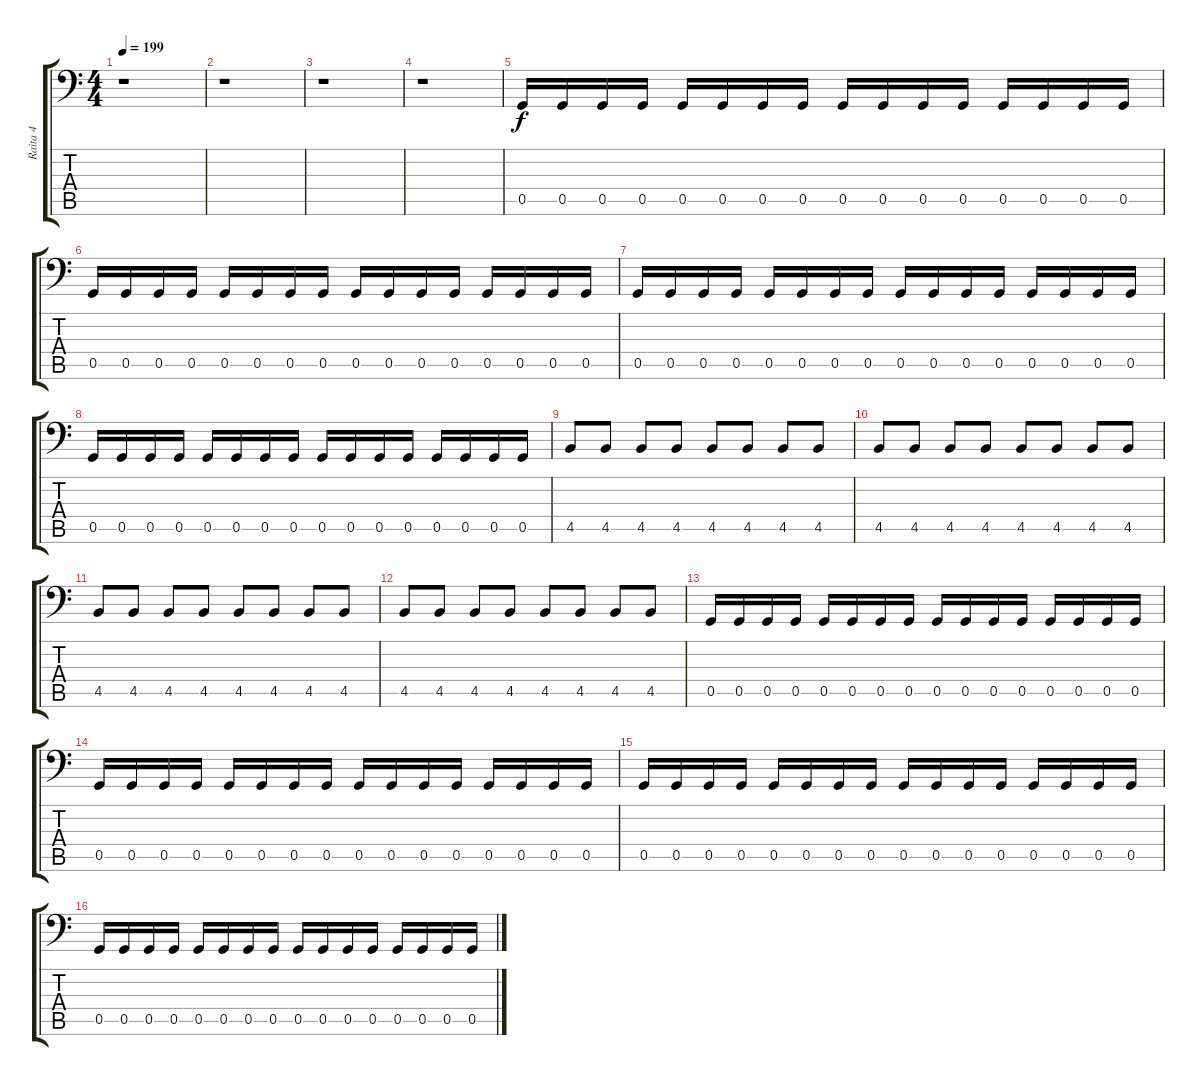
\track ("Raita 4" "Raita 4") {instrument electricbassfinger}
\staff {score tabs}
\tuning (D3 A2 F2 C2 G1 D1) {hide}
\ts (4 4)
\tempo 199
\clef f4
\ks c
r.1{dy f} |
r.1 |
r.1 |
r.1 |
0.5.16 0.5.16 0.5.16 0.5.16 0.5.16 0.5.16 0.5.16 0.5.16 0.5.16 0.5.16 0.5.16 0.5.16 0.5.16 0.5.16 0.5.16 0.5.16 |
0.5.16 0.5.16 0.5.16 0.5.16 0.5.16 0.5.16 0.5.16 0.5.16 0.5.16 0.5.16 0.5.16 0.5.16 0.5.16 0.5.16 0.5.16 0.5.16 |
0.5.16 0.5.16 0.5.16 0.5.16 0.5.16 0.5.16 0.5.16 0.5.16 0.5.16 0.5.16 0.5.16 0.5.16 0.5.16 0.5.16 0.5.16 0.5.16 |
0.5.16 0.5.16 0.5.16 0.5.16 0.5.16 0.5.16 0.5.16 0.5.16 0.5.16 0.5.16 0.5.16 0.5.16 0.5.16 0.5.16 0.5.16 0.5.16 |
4.5.8 4.5.8 4.5.8 4.5.8 4.5.8 4.5.8 4.5.8 4.5.8 |
4.5.8 4.5.8 4.5.8 4.5.8 4.5.8 4.5.8 4.5.8 4.5.8 |
4.5.8 4.5.8 4.5.8 4.5.8 4.5.8 4.5.8 4.5.8 4.5.8 |
4.5.8 4.5.8 4.5.8 4.5.8 4.5.8 4.5.8 4.5.8 4.5.8 |
0.5.16 0.5.16 0.5.16 0.5.16 0.5.16 0.5.16 0.5.16 0.5.16 0.5.16 0.5.16 0.5.16 0.5.16 0.5.16 0.5.16 0.5.16 0.5.16 |
0.5.16 0.5.16 0.5.16 0.5.16 0.5.16 0.5.16 0.5.16 0.5.16 0.5.16 0.5.16 0.5.16 0.5.16 0.5.16 0.5.16 0.5.16 0.5.16 |
0.5.16 0.5.16 0.5.16 0.5.16 0.5.16 0.5.16 0.5.16 0.5.16 0.5.16 0.5.16 0.5.16 0.5.16 0.5.16 0.5.16 0.5.16 0.5.16 |
0.5.16 0.5.16 0.5.16 0.5.16 0.5.16 0.5.16 0.5.16 0.5.16 0.5.16 0.5.16 0.5.16 0.5.16 0.5.16 0.5.16 0.5.16 0.5.16
